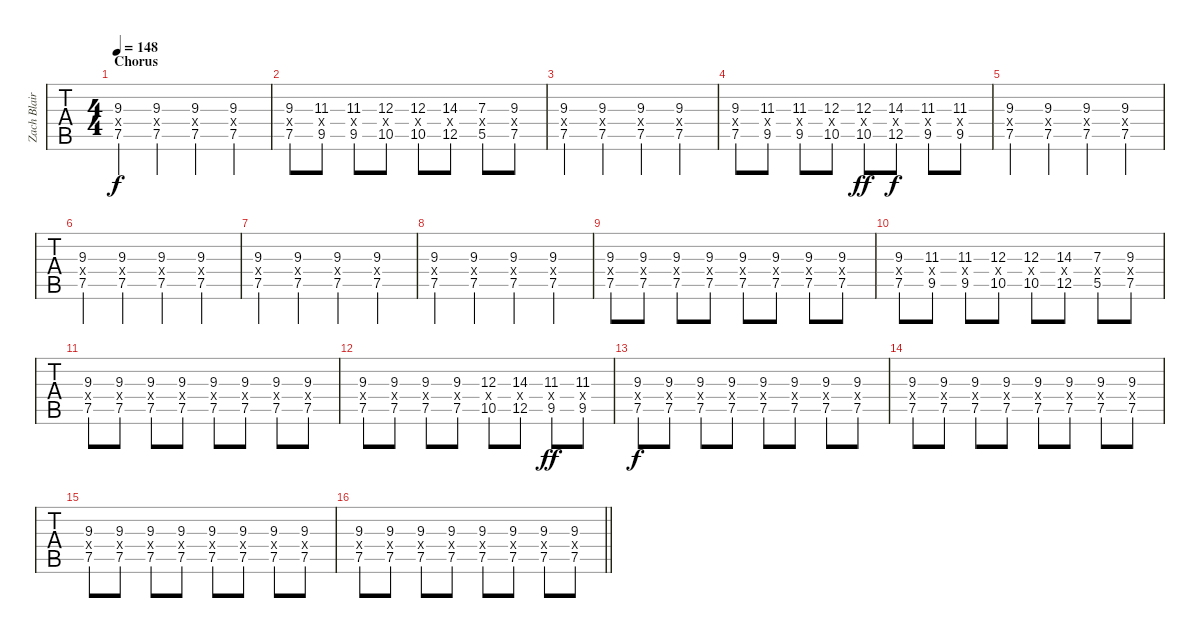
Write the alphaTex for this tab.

\track ("Zach Blair - Guitar Two" "Zach Blair") {instrument distortionguitar}
\staff {tabs}
\tuning (Eb4 Bb3 Gb3 Db3 Ab2 Eb2) {hide}
\ts (4 4)
\section ("" "Chorus")
\tempo 148
\clef g2
\ks db
(9.3 7.4{x} 7.5).4{dy f volume 5 balance 0} (9.3 7.4{x} 7.5).4 (9.3 7.4{x} 7.5).4 (9.3 7.4{x} 7.5).4 |
(9.3 7.4{x} 7.5).8 (11.3 9.4{x} 9.5).8 (11.3 9.4{x} 9.5).8 (12.3 10.4{x} 10.5).8 (12.3 10.4{x} 10.5).8 (14.3 12.4{x} 12.5).8 (7.3 5.4{x} 5.5).8 (9.3 7.4{x} 7.5).8 |
(9.3 7.4{x} 7.5).4 (9.3 7.4{x} 7.5).4 (9.3 7.4{x} 7.5).4 (9.3 7.4{x} 7.5).4 |
(9.3 7.4{x} 7.5).8 (11.3 7.4{x} 9.5).8 (11.3 10.4{x} 9.5).8 (12.3 9.4{x} 10.5).8 (12.3 9.4{x} 10.5).8{dy ff} (14.3 12.4{x} 12.5).8{dy f} (11.3 9.4{x} 9.5).8 (11.3 9.4{x} 9.5).8 |
(9.3 7.4{x} 7.5).4 (9.3 7.4{x} 7.5).4 (9.3 7.4{x} 7.5).4 (9.3 7.4{x} 7.5).4 |
(9.3 7.4{x} 7.5).4 (9.3 7.4{x} 7.5).4 (9.3 7.4{x} 7.5).4 (9.3 7.4{x} 7.5).4 |
(9.3 7.4{x} 7.5).4 (9.3 7.4{x} 7.5).4 (9.3 7.4{x} 7.5).4 (9.3 7.4{x} 7.5).4 |
(9.3 7.4{x} 7.5).4 (9.3 7.4{x} 7.5).4 (9.3 7.4{x} 7.5).4 (9.3 7.4{x} 7.5).4 |
(9.3 7.4{x} 7.5).8 (9.3 7.4{x} 7.5).8 (9.3 7.4{x} 7.5).8 (9.3 7.4{x} 7.5).8 (9.3 7.4{x} 7.5).8 (9.3 7.4{x} 7.5).8 (9.3 7.4{x} 7.5).8 (9.3 7.4{x} 7.5).8 |
(9.3 7.4{x} 7.5).8 (11.3 9.4{x} 9.5).8 (11.3 9.4{x} 9.5).8 (12.3 10.4{x} 10.5).8 (12.3 10.4{x} 10.5).8 (14.3 12.4{x} 12.5).8 (7.3 5.4{x} 5.5).8 (9.3 7.4{x} 7.5).8 |
(9.3 7.4{x} 7.5).8 (9.3 7.4{x} 7.5).8 (9.3 7.4{x} 7.5).8 (9.3 7.4{x} 7.5).8 (9.3 7.4{x} 7.5).8 (9.3 7.4{x} 7.5).8 (9.3 7.4{x} 7.5).8 (9.3 7.4{x} 7.5).8 |
(9.3 7.4{x} 7.5).8 (9.3 7.4{x} 7.5).8 (9.3 7.4{x} 7.5).8 (9.3 7.4{x} 7.5).8 (12.3 10.4{x} 10.5).8 (14.3 9.4{x} 12.5).8 (11.3 9.4{x} 9.5).8{dy ff} (11.3 9.4{x} 9.5).8 |
(9.3 7.4{x} 7.5).8{dy f} (9.3 7.4{x} 7.5).8 (9.3 7.4{x} 7.5).8 (9.3 7.4{x} 7.5).8 (9.3 7.4{x} 7.5).8 (9.3 7.4{x} 7.5).8 (9.3 7.4{x} 7.5).8 (9.3 7.4{x} 7.5).8 |
(9.3 7.4{x} 7.5).8 (9.3 7.4{x} 7.5).8 (9.3 7.4{x} 7.5).8 (9.3 7.4{x} 7.5).8 (9.3 7.4{x} 7.5).8 (9.3 7.4{x} 7.5).8 (9.3 7.4{x} 7.5).8 (9.3 7.4{x} 7.5).8 |
(9.3 7.4{x} 7.5).8 (9.3 7.4{x} 7.5).8 (9.3 7.4{x} 7.5).8 (9.3 7.4{x} 7.5).8 (9.3 7.4{x} 7.5).8 (9.3 7.4{x} 7.5).8 (9.3 7.4{x} 7.5).8 (9.3 7.4{x} 7.5).8 |
\barLineRight lightlight
(9.3 7.4{x} 7.5).8 (9.3 7.4{x} 7.5).8 (9.3 7.4{x} 7.5).8 (9.3 7.4{x} 7.5).8 (9.3 7.4{x} 7.5).8 (9.3 7.4{x} 7.5).8 (9.3 7.4{x} 7.5).8 (9.3 7.4{x} 7.5).8
